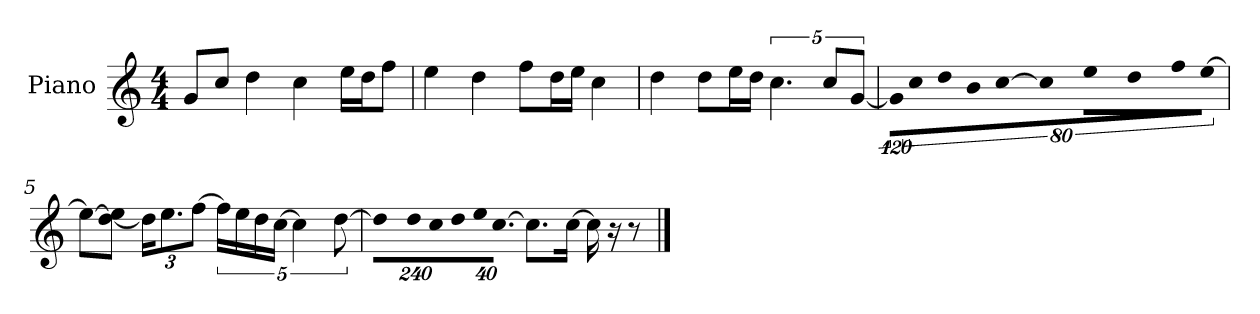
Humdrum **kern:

**kern
*part1
*staff1
*I"Piano
*I'P-no
*clefG2
*k[]
*M4/4
*MM90
=1
8g/L
8cc/J
4dd\
4cc\
16ee\LL
16dd\J
8ff\J
=2
4ee\
4dd\
8ff\L
16dd\L
16ee\JJ
4cc\
=3
4dd\
8dd\L
16ee\L
16dd\JJ
5.cc\
10cc/L
[10g/J
=4
!LO:N:vis=16
1920%107g\KL]
!LO:N:vis=8
640%71cc\
!LO:N:vis=8
640%71dd\
!LO:N:vis=8
640%71b\
!LO:N:vis=16
[1920%107cc\Jk
!LO:N:vis=4
1920%427cc\]
!LO:N:vis=16
1920%107ee\LL
!LO:N:vis=16
1920%107dd\J
!LO:N:vis=8
640%71ff\
!LO:N:vis=8
[640%71ee\J
!!LO:LB:g=z
=5
8ee\L_
[8dd\ 8ee\]J
*Xbrackettup
24dd\KL]
12.ee\
[12ff\J
*brackettup
20ff\LL]
20ee\
20dd\
[20cc\JJ
5cc\]
[10dd\
=6
*Xbrackettup
!LO:N:vis=8
960%137dd\L]
!LO:N:vis=16
1920%137dd\L
!LO:N:vis=16
1920%137cc\
!LO:N:vis=16
1920%137dd\
!LO:N:vis=32
640%23ee\K
!LO:N:vis=16.
[960%103cc\JJ
8.cc\L]
[16cc\Jk
16cc\]
16r
8r
==
*-
